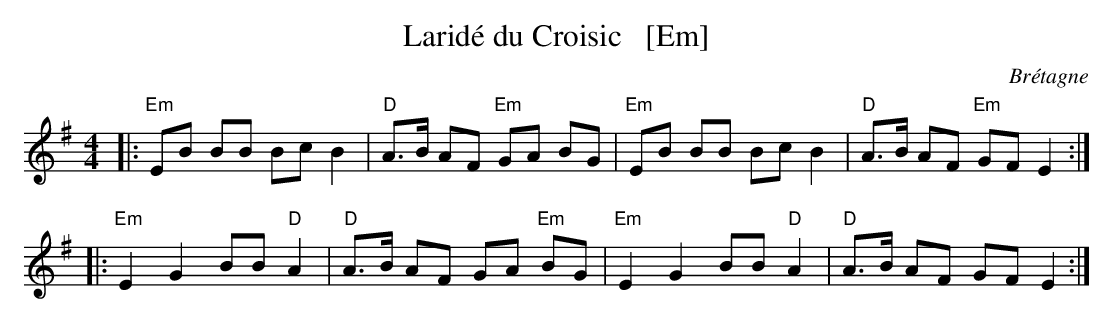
X:1
T: Larid\'e du Croisic   [Em]
O: Br\'etagne
M: 4/4
L: 1/8
K: Em
|:\
"Em"EB BB Bc B2 | "D"A>B AF "Em"GA BG |\
"Em"EB BB Bc B2 | "D"A>B AF "Em"GF E2 :|
|:\
"Em"E2G2 BB "D"A2 | "D"A>B AF GA "Em"BG |\
"Em"E2G2 BB "D"A2 | "D"A>B AF GF E2 :|
